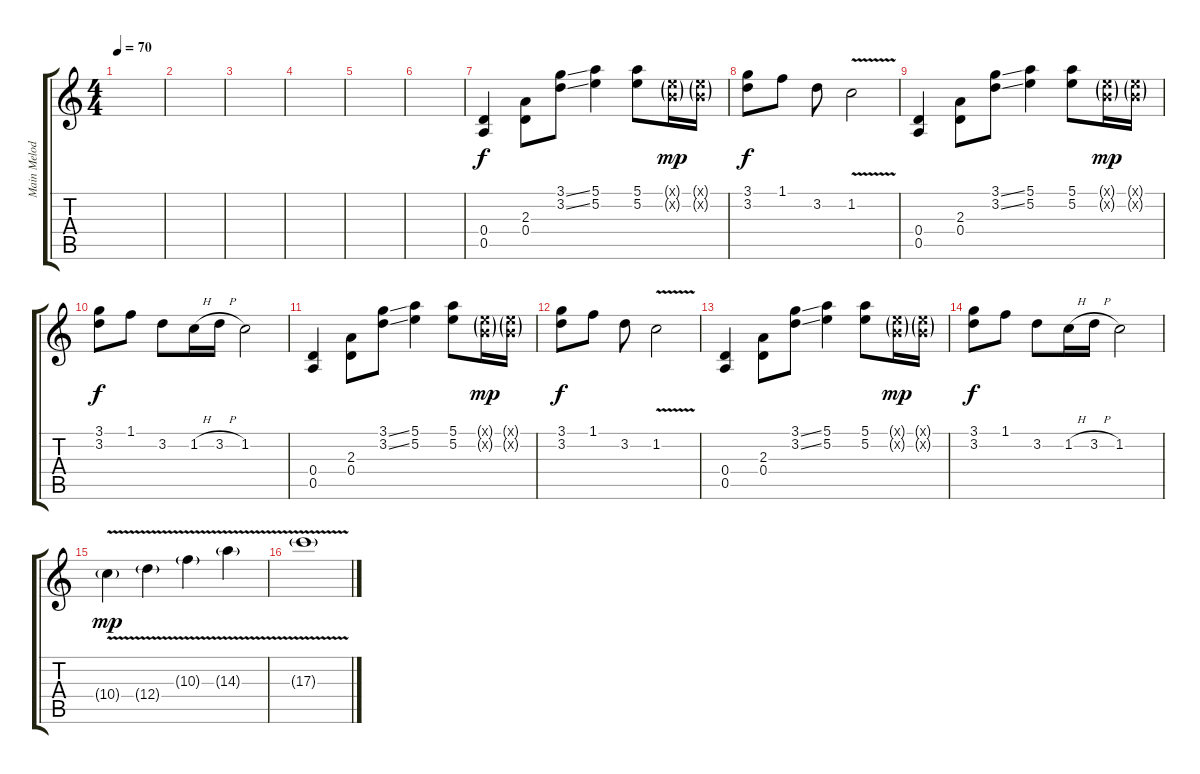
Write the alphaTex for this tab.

\track ("Main Melody" "Main Melod") {instrument electricguitarjazz}
\staff {score tabs}
\tuning (E4 B3 G3 D3 A2 E2) {hide}
\ts (4 4)
\tempo 70
\clef g2
\ks c
|
|
|
|
|
|
(0.4 0.5).4 (2.3 0.4).8 (3.1{ss} 3.2{ss}).8 (5.1 5.2).4 (5.1 5.2).8 (0.1{g x} 0.2{g x}).16{dy mp} (0.1{g x} 0.2{g x}).16 |
(3.1 3.2).8{dy f} 1.1.8 3.2.8 1.2{v}.2 |
(0.4 0.5).4 (2.3 0.4).8 (3.1{ss} 3.2{ss}).8 (5.1 5.2).4 (5.1 5.2).8 (0.1{g x} 0.2{g x}).16{dy mp} (0.1{g x} 0.2{g x}).16 |
(3.1 3.2).8{dy f} 1.1.8 3.2.8 1.2{h}.16 3.2{h}.16 1.2.2 |
(0.4 0.5).4 (2.3 0.4).8 (3.1{ss} 3.2{ss}).8 (5.1 5.2).4 (5.1 5.2).8 (0.1{g x} 0.2{g x}).16{dy mp} (0.1{g x} 0.2{g x}).16 |
(3.1 3.2).8{dy f} 1.1.8 3.2.8 1.2{v}.2 |
(0.4 0.5).4 (2.3 0.4).8 (3.1{ss} 3.2{ss}).8 (5.1 5.2).4 (5.1 5.2).8 (0.1{g x} 0.2{g x}).16{dy mp} (0.1{g x} 0.2{g x}).16 |
(3.1 3.2).8{dy f} 1.1.8 3.2.8 1.2{h}.16 3.2{h}.16 1.2.2 |
10.4{v g}.4{dy mp} 12.4{v g}.4 10.3{v g}.4 14.3{v g}.4 |
17.3{v g}.1
